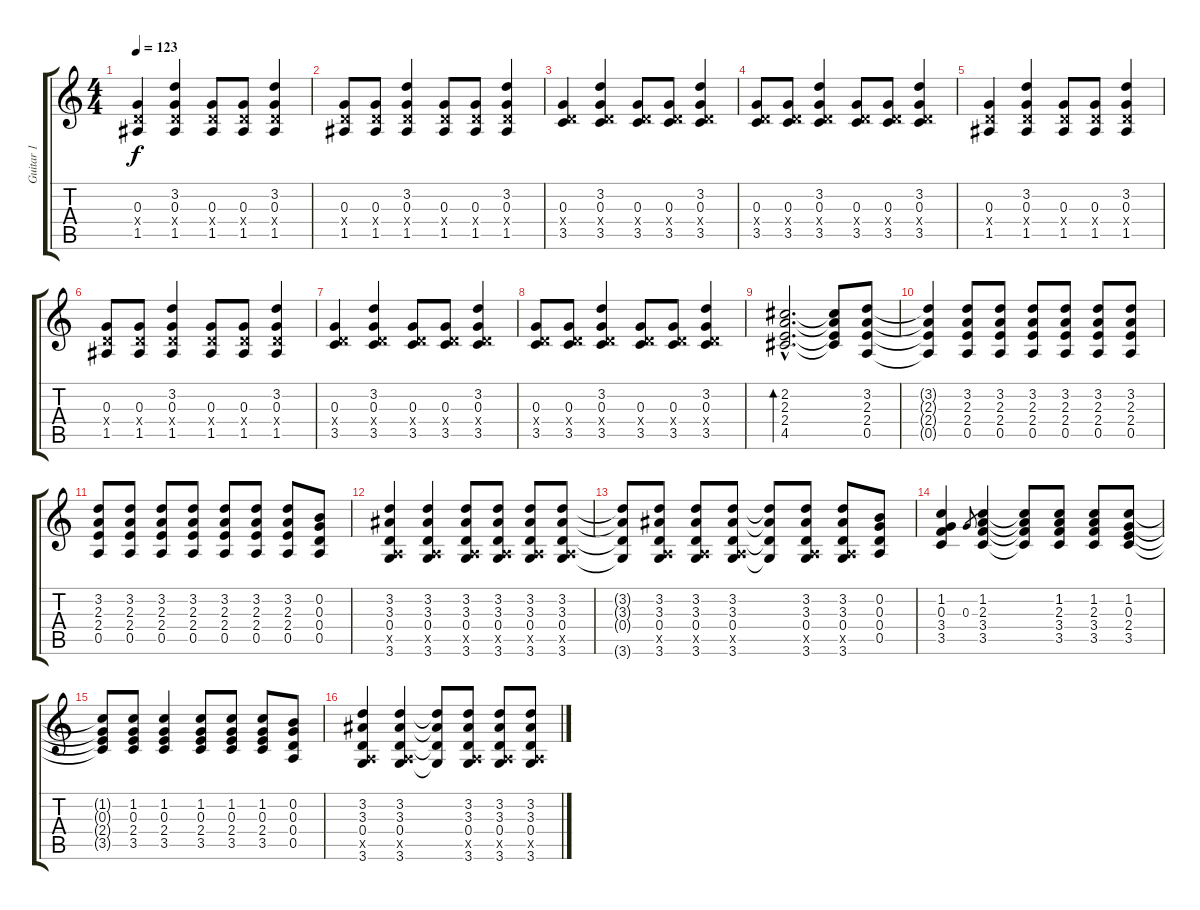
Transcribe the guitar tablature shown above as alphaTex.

\track ("Guitar 1" "Guitar 1") {instrument electricguitarclean}
\staff {score tabs}
\tuning (E4 B3 G3 D3 A2 E2) {hide}
\ts (4 4)
\tempo 123
\clef g2
\ks c
(0.3 0.4{x} 1.5).4{dy f} (3.2 0.3 0.4{x} 1.5).4 (0.3 0.4{x} 1.5).8 (0.3 0.4{x} 1.5).8 (3.2 0.3 0.4{x} 1.5).4 |
(0.3 0.4{x} 1.5).8 (0.3 0.4{x} 1.5).8 (3.2 0.3 0.4{x} 1.5).4 (0.3 0.4{x} 1.5).8 (0.3 0.4{x} 1.5).8 (3.2 0.3 0.4{x} 1.5).4 |
(0.3 0.4{x} 3.5).4 (3.2 0.3 0.4{x} 3.5).4 (0.3 0.4{x} 3.5).8 (0.3 0.4{x} 3.5).8 (3.2 0.3 0.4{x} 3.5).4 |
(0.3 0.4{x} 3.5).8 (0.3 0.4{x} 3.5).8 (3.2 0.3 0.4{x} 3.5).4 (0.3 0.4{x} 3.5).8 (0.3 0.4{x} 3.5).8 (3.2 0.3 0.4{x} 3.5).4 |
(0.3 0.4{x} 1.5).4 (3.2 0.3 0.4{x} 1.5).4 (0.3 0.4{x} 1.5).8 (0.3 0.4{x} 1.5).8 (3.2 0.3 0.4{x} 1.5).4 |
(0.3 0.4{x} 1.5).8 (0.3 0.4{x} 1.5).8 (3.2 0.3 0.4{x} 1.5).4 (0.3 0.4{x} 1.5).8 (0.3 0.4{x} 1.5).8 (3.2 0.3 0.4{x} 1.5).4 |
(0.3 0.4{x} 3.5).4 (3.2 0.3 0.4{x} 3.5).4 (0.3 0.4{x} 3.5).8 (0.3 0.4{x} 3.5).8 (3.2 0.3 0.4{x} 3.5).4 |
(0.3 0.4{x} 3.5).8 (0.3 0.4{x} 3.5).8 (3.2 0.3 0.4{x} 3.5).4 (0.3 0.4{x} 3.5).8 (0.3 0.4{x} 3.5).8 (3.2 0.3 0.4{x} 3.5).4 |
(2.2{hac} 2.3{hac} 2.4{hac} 4.5{hac}).2{d bd 120} (2.2{t} 2.3{t} 2.4{t} 4.5{t}).8 (3.2 2.3 2.4 0.5).8 |
(3.2{t} 2.3{t} 2.4{t} 0.5{t}).4 (3.2 2.3 2.4 0.5).8 (3.2 2.3 2.4 0.5).8 (3.2 2.3 2.4 0.5).8 (3.2 2.3 2.4 0.5).8 (3.2 2.3 2.4 0.5).8 (3.2 2.3 2.4 0.5).8 |
(3.2 2.3 2.4 0.5).8 (3.2 2.3 2.4 0.5).8 (3.2 2.3 2.4 0.5).8 (3.2 2.3 2.4 0.5).8 (3.2 2.3 2.4 0.5).8 (3.2 2.3 2.4 0.5).8 (3.2 2.3 2.4 0.5).8 (0.2 0.3 0.4 0.5).8 |
(3.2 3.3 0.4 0.5{x} 3.6).4 (3.2 3.3 0.4 0.5{x} 3.6).4 (3.2 3.3 0.4 0.5{x} 3.6).8 (3.2 3.3 0.4 0.5{x} 3.6).8 (3.2 3.3 0.4 0.5{x} 3.6).8 (3.2 3.3 0.4 0.5{x} 3.6).8 |
(3.2{t} 3.3{t} 0.4{t} 3.6{t}).8 (3.2 3.3 0.4 0.5{x} 3.6).8 (3.2 3.3 0.4 0.5{x} 3.6).8 (3.2 3.3 0.4 0.5{x} 3.6).8 (3.2{t} 3.3{t} 0.4{t} 3.6{t}).8 (3.2 3.3 0.4 0.5{x} 3.6).8 (3.2 3.3 0.4 0.5{x} 3.6).8 (0.2 0.3 0.4 0.5).8 |
(1.2 0.3 3.4 3.5).4 0.3.8{gr} (1.2 2.3 3.4 3.5).4 (1.2{t} 2.3{t} 3.4{t} 3.5{t}).8 (1.2 2.3 3.4 3.5).8 (1.2 2.3 3.4 3.5).8 (1.2 0.3 2.4 3.5).8 |
(1.2{t} 0.3{t} 2.4{t} 3.5{t}).8 (1.2 0.3 2.4 3.5).8 (1.2 0.3 2.4 3.5).4 (1.2 0.3 2.4 3.5).8 (1.2 0.3 2.4 3.5).8 (1.2 0.3 2.4 3.5).8 (0.2 0.3 0.4 0.5).8 |
(3.2 3.3 0.4 0.5{x} 3.6).4 (3.2 3.3 0.4 0.5{x} 3.6).4 (3.2{t} 3.3{t} 0.4{t} 3.6{t}).8 (3.2 3.3 0.4 0.5{x} 3.6).8 (3.2 3.3 0.4 0.5{x} 3.6).8 (3.2 3.3 0.4 0.5{x} 3.6).8
